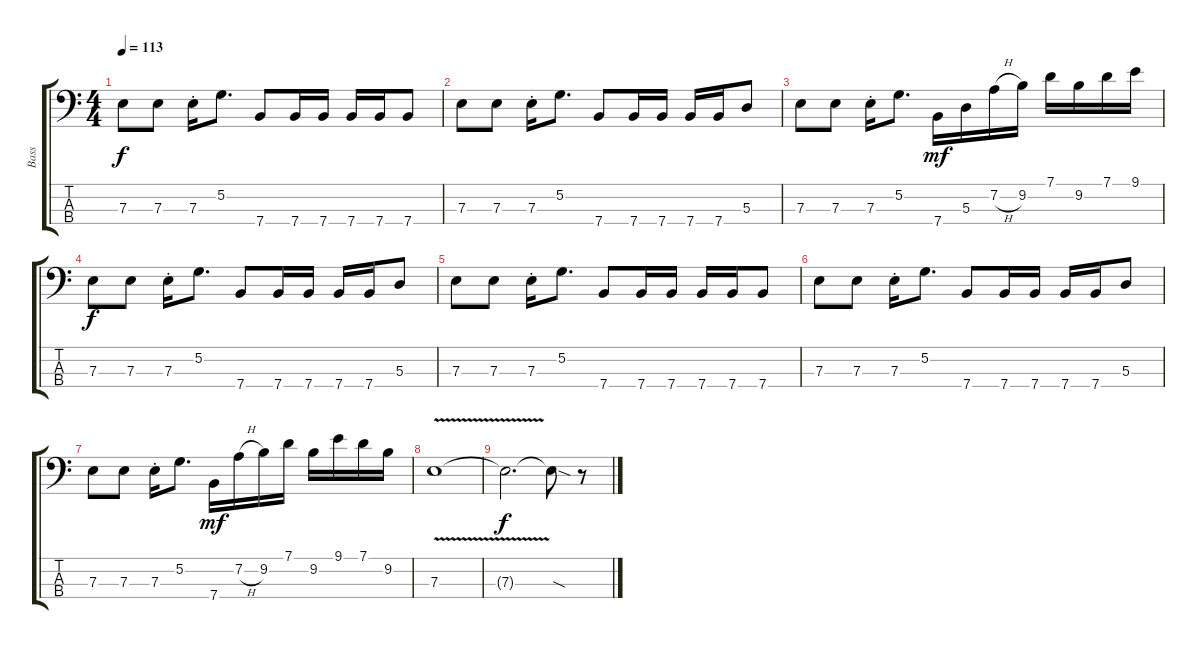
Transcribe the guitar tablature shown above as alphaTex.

\track ("Bass" "Bass") {instrument electricbassfinger}
\staff {score tabs}
\tuning (G2 D2 A1 E1) {hide}
\ts (4 4)
\tempo 113
\clef f4
\ks c
7.3.8{dy f} 7.3.8 7.3{st}.16 5.2.8{d} 7.4.8 7.4.16 7.4.16 7.4.16 7.4.16 7.4.8 |
7.3.8 7.3.8 7.3{st}.16 5.2.8{d} 7.4.8 7.4.16 7.4.16 7.4.16 7.4.16 5.3.8 |
7.3.8 7.3.8 7.3{st}.16 5.2.8{d} 7.4.16{dy mf} 5.3.16 7.2{h}.16 9.2.16 7.1.16 9.2.16 7.1.16 9.1.16 |
7.3.8{dy f} 7.3.8 7.3{st}.16 5.2.8{d} 7.4.8 7.4.16 7.4.16 7.4.16 7.4.16 5.3.8 |
7.3.8 7.3.8 7.3{st}.16 5.2.8{d} 7.4.8 7.4.16 7.4.16 7.4.16 7.4.16 7.4.8 |
7.3.8 7.3.8 7.3{st}.16 5.2.8{d} 7.4.8 7.4.16 7.4.16 7.4.16 7.4.16 5.3.8 |
7.3.8 7.3.8 7.3{st}.16 5.2.8{d} 7.4.16{dy mf} 7.2{h}.16 9.2.16 7.1.16 9.2.16 9.1.16 7.1.16 9.2.16 |
7.3{v}.1 |
7.3{t}.2{d dy f} 7.3{sod t}.8 r.8
